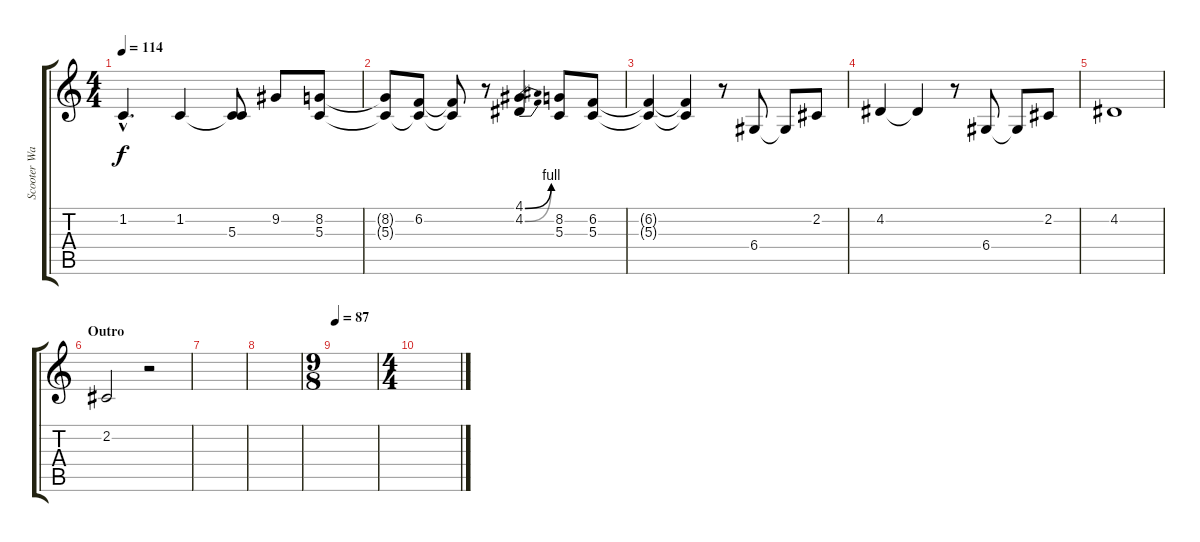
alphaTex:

\track ("Scooter Ward (Vocals)" "Scooter Wa") {instrument violin}
\staff {score tabs}
\tuning (E4 B3 G3 D3 A2 E2) {hide}
\ts (4 4)
\tempo 114
\clef g2
\ks c
1.2{hac t}.4{d dy f} 1.2.4 (1.2{t} 5.3).8 9.2.8 (8.2 5.3).8 |
(8.2{t} 5.3{t}).8 (6.2 5.3{t}).8 (6.2{t} 5.3{t}).8 r.8 (4.1{be (bend 0 0 60 4)} 4.2{be (bend 0 0 60 4)}).4 (8.2 5.3).8 (6.2 5.3).8 |
(6.2{t} 5.3{t}).4 (6.2{t} 5.3{t}).4 r.8 6.4.8 6.4{t}.8 2.2.8 |
4.2.4 4.2{t}.4 r.8 6.4.8 6.4{t}.8 2.2.8 |
4.2.1 |
\section ("" "Outro")
2.2.2 r.2 |
|
|
\ts (9 8)
\tempo 87
|
\ts (4 4)
